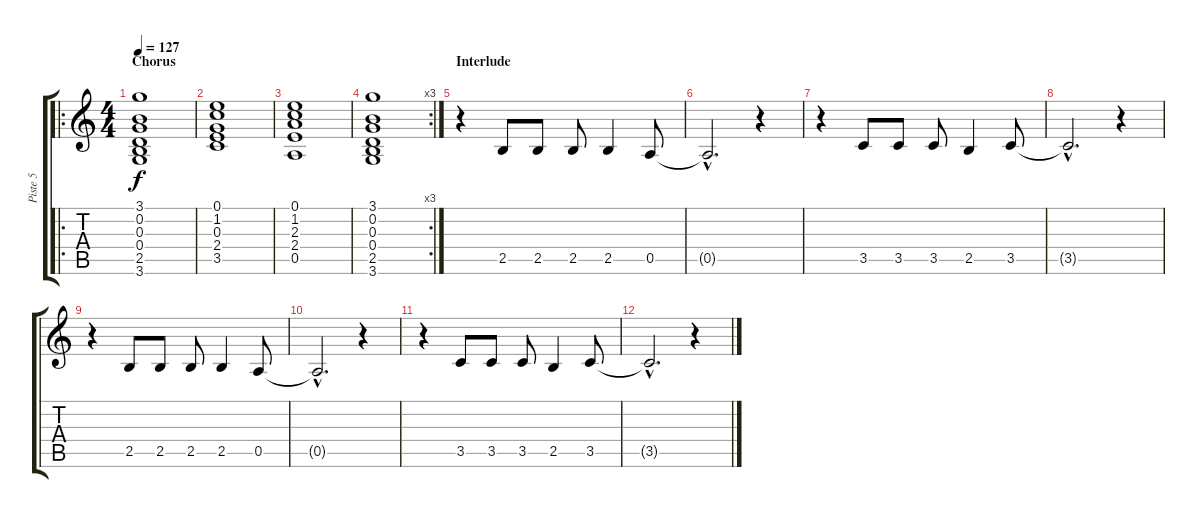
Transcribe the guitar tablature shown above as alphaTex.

\track ("Piste 5" "Piste 5") {instrument overdrivenguitar}
\staff {score tabs}
\tuning (E4 B3 G3 D3 A2 E2) {hide}
\ro
\ts (4 4)
\section ("" "Chorus")
\tempo 127
\clef g2
\ks c
(3.1 0.2 0.3 0.4 2.5 3.6).1{dy f instrument distortionguitar} |
(0.1 1.2 0.3 2.4 3.5).1 |
(0.1 1.2 2.3 2.4 0.5).1 |
\rc 3
(3.1 0.2 0.3 0.4 2.5 3.6).1 |
\section ("" "Interlude")
r.4{volume 15 instrument overdrivenguitar} 2.5.8 2.5.8 2.5.8 2.5.4 0.5.8 |
0.5{hac t}.2{d} r.4 |
r.4 3.5.8 3.5.8 3.5.8 2.5.4 3.5.8 |
3.5{hac t}.2{d} r.4 |
r.4 2.5.8 2.5.8 2.5.8 2.5.4 0.5.8 |
0.5{hac t}.2{d} r.4 |
r.4 3.5.8 3.5.8 3.5.8 2.5.4 3.5.8 |
3.5{hac t}.2{d} r.4
